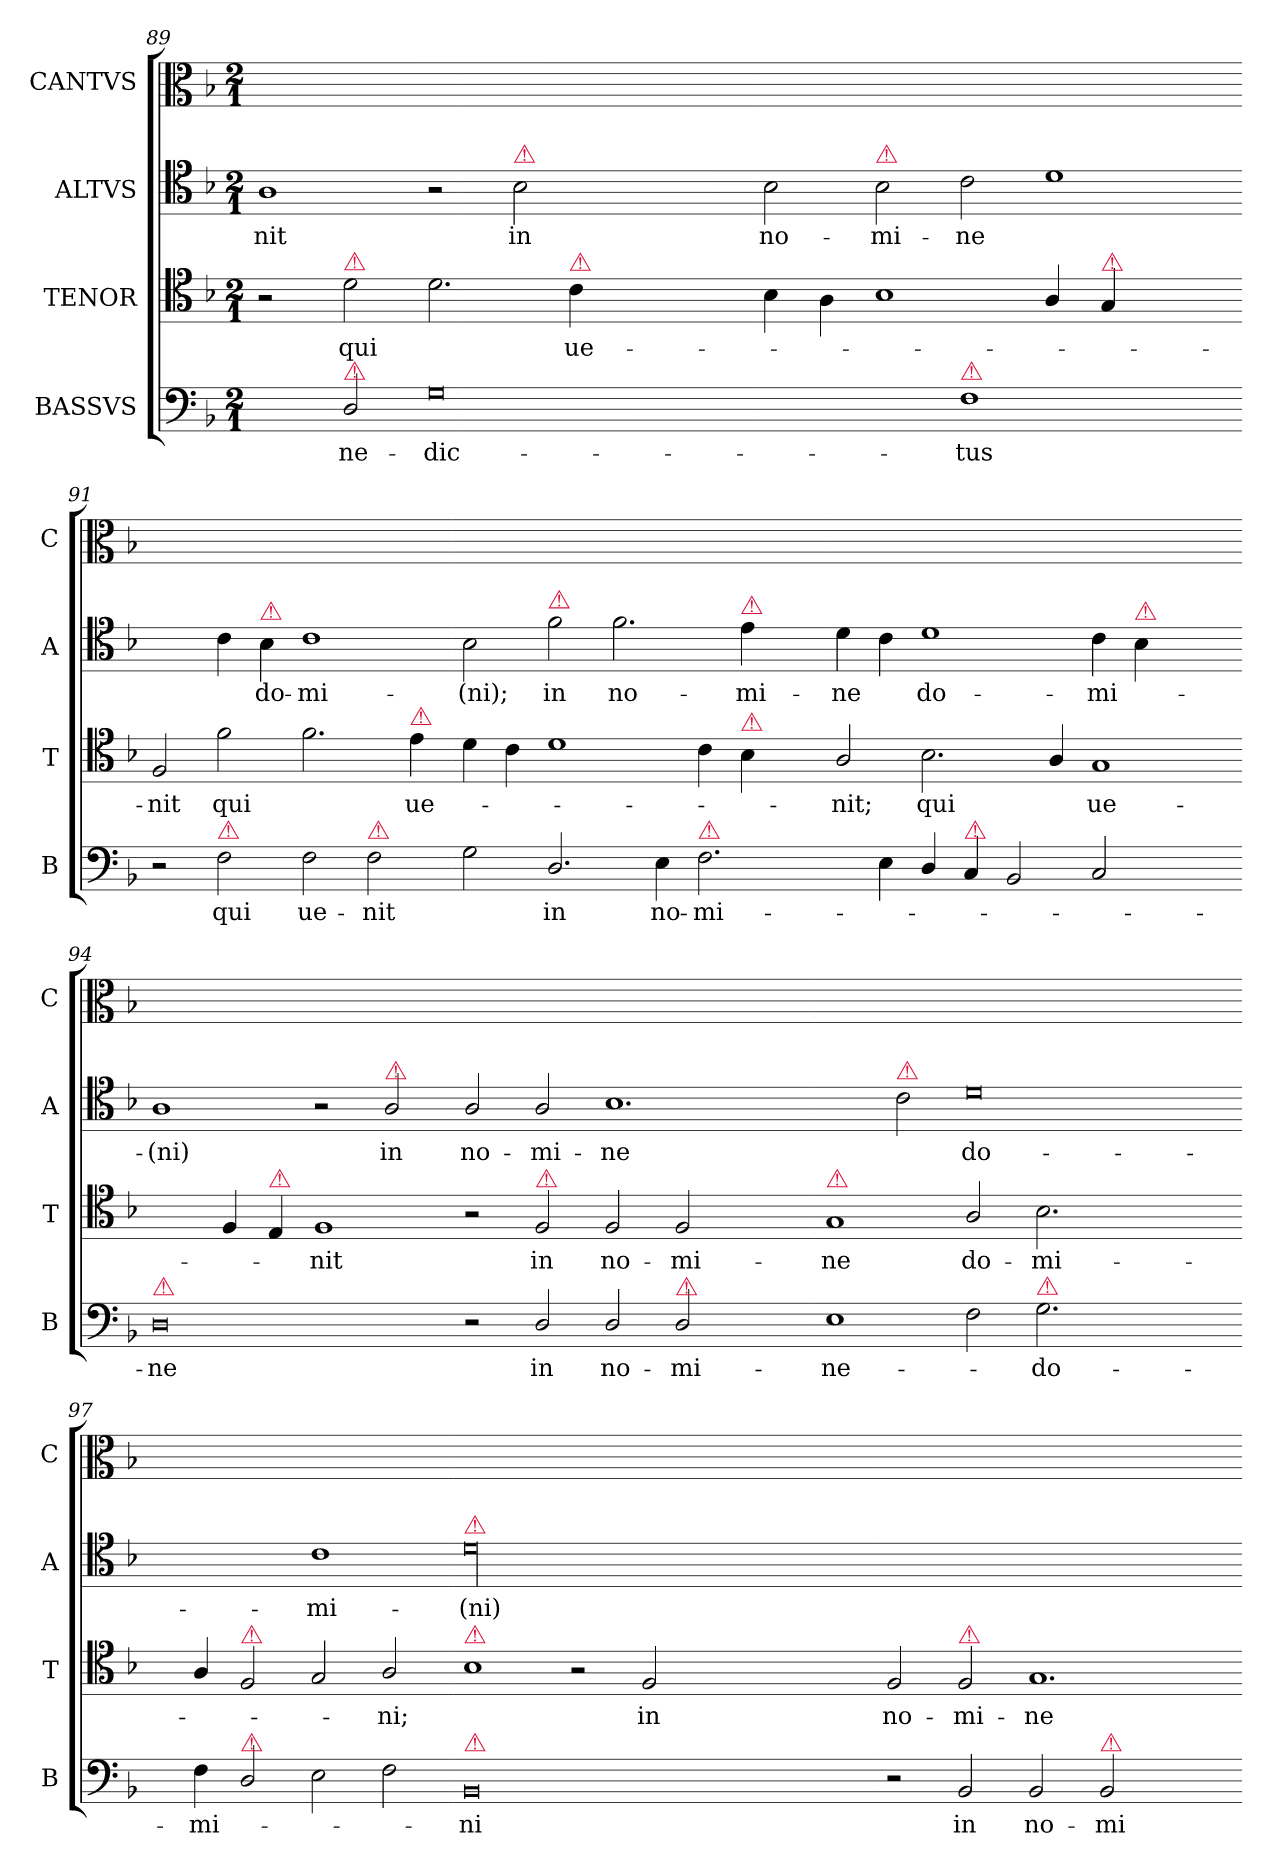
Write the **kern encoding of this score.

**kern	**text	**kern	**text	**kern	**text	**kern
*part4	*part4	*part3	*part3	*part2	*part2	*part1
*staff4	*staff4	*staff3	*staff3	*staff2	*staff2	*staff1
*I"BASSVS	*	*I"TENOR	*	*I"ALTVS	*	*I"CANTVS
*I'B	*	*I'T	*	*I'A	*	*I'C
*clefF4	*	*clefC4	*	*clefC4	*	*clefC3
*k[b-]	*	*k[b-]	*	*k[b-]	*	*k[b-]
*F:	*	*F:	*	*F:	*	*F:
*M2/1	*	*M2/1	*	*M2/1	*	*M2/1
=89	=89	=89	=89	=89	=89	=89
!	!	!	!	!	!LO:LY:i	!
2ryy	.	2r	.	1A\	-nit	0ryy
!	!	!LO:TX:a:color=crimson:t=⚠	!	!	!	!
!LO:TX:a:color=crimson:t=⚠	!	!	!	!	!	!
!	!LO:LY:i	!	!	!	!	!
2D/	-ne-	2d\	qui	.	.	.
!	!LO:LY:i	!	!	!	!	!
0G\	-dic-	2.d\	.	2r	.	.
!	!	!	!	!LO:TX:a:color=crimson:t=⚠	!	!
.	.	.	.	2B-\	in	.
!	!	!LO:TX:a:color=crimson:t=⚠	!	!	!	!
.	.	4c\	ue-	.	.	.
.	.	1ryy	.	1ryy	.	1ryy
=90-	=90-	=90-	=90-	=90-	=90-	=90-
1ryy	.	4B-\	.	2B-\	no-	0ryy
.	.	4A\	.	.	.	.
!	!	!	!	!LO:TX:a:color=crimson:t=⚠	!	!
.	.	1B-\	.	2B-\	-mi-	.
!LO:TX:a:color=crimson:t=⚠	!	!	!	!	!	!
!	!LO:LY:i	!	!	!	!	!
1F\	-tus	.	.	2c\	-ne	.
.	.	4A/	.	1d\	.	.
!	!	!LO:TX:a:color=crimson:t=⚠	!	!	!	!
.	.	4G/	.	.	.	.
2ryy	.	2ryy	.	.	.	2ryy
=91-	=91-	=91-	=91-	=91-	=91-	=91-
2r	.	2F/	-nit	2ryy	.	0ryy
!LO:TX:a:color=crimson:t=⚠	!	!	!	!	!	!
2F\	qui	2f\	qui	4c\	.	.
!	!	!	!	!LO:TX:a:color=crimson:t=⚠	!	!
.	.	.	.	4B-\	do-	.
2F\	ue-	2.f\	.	1c\	-mi-	.
!LO:TX:a:color=crimson:t=⚠	!	!	!	!	!	!
2F\	-nit	.	.	.	.	.
!	!	!LO:TX:a:color=crimson:t=⚠	!	!	!	!
.	.	4e\	ue-	.	.	.
=92-	=92-	=92-	=92-	=92-	=92-	=92-
2G\	.	4d\	.	2B-\	-(ni);	0ryy
.	.	4c\	.	.	.	.
!	!	!	!	!LO:TX:a:color=crimson:t=⚠	!	!
!	!	!	!	!	!LO:LY:i	!
2.D/	in	1d\	.	2f\	in	.
!	!	!	!	!	!LO:LY:i	!
.	.	.	.	2.f\	no-	.
4E\	no-	.	.	.	.	.
!LO:TX:a:color=crimson:t=⚠	!	!	!	!	!	!
2.F\	-mi-	4c\	.	.	.	.
!	!	!	!	!LO:TX:a:color=crimson:t=⚠	!	!
!	!	!LO:TX:a:color=crimson:t=⚠	!	!	!	!
!	!	!	!	!	!LO:LY:i	!
.	.	4B-\	.	4e\	-mi-	.
.	.	4ryy	.	4ryy	.	4ryy
=93-	=93-	=93-	=93-	=93-	=93-	=93-
!	!	!	!	!	!LO:LY:i	!
4ryy	.	2A/	-nit;	4d\	-ne	0ryy
4E\	.	.	.	4c\	.	.
!	!	!	!LO:LY:i	!	!LO:LY:i	!
4D/	.	2.B-\	qui	1d\	do-	.
!LO:TX:a:color=crimson:t=⚠	!	!	!	!	!	!
4C/	.	.	.	.	.	.
2BB-/	.	.	.	.	.	.
.	.	4A/	.	.	.	.
!	!	!	!LO:LY:i	!	!LO:LY:i	!
2C/	.	1G/	ue-	4c\	-mi-	.
!	!	!	!	!LO:TX:a:color=crimson:t=⚠	!	!
.	.	.	.	4B-\	.	.
2ryy	.	.	.	2ryy	.	2ryy
=94-	=94-	=94-	=94-	=94-	=94-	=94-
!LO:TX:a:color=crimson:t=⚠	!	!	!	!	!	!
!	!	!	!	!	!LO:LY:i	!
0D\	-ne	2ryy	.	1A\	-(ni)	0ryy
.	.	4F/	.	.	.	.
!	!	!LO:TX:a:color=crimson:t=⚠	!	!	!	!
.	.	4E/	.	.	.	.
!	!	!	!LO:LY:i	!	!	!
.	.	1F/	-nit	2r	.	.
!	!	!	!	!LO:TX:a:color=crimson:t=⚠	!	!
!	!	!	!	!	!LO:LY:i	!
.	.	.	.	2A/	in	.
=95-	=95-	=95-	=95-	=95-	=95-	=95-
!	!	!	!	!	!LO:LY:i	!
2r	.	2r	.	2A/	no-	0ryy
!	!	!LO:TX:a:color=crimson:t=⚠	!	!	!	!
!	!	!	!	!	!LO:LY:i	!
2D/	in	2F/	in	2A/	-mi-	.
!	!	!	!	!	!LO:LY:i	!
2D/	no-	2F/	no-	1.B-\	-ne	.
!LO:TX:a:color=crimson:t=⚠	!	!	!	!	!	!
2D/	-mi-	2F/	-mi-	.	.	.
2ryy	.	2ryy	.	.	.	2ryy
=96-	=96-	=96-	=96-	=96-	=96-	=96-
!	!	!LO:TX:a:color=crimson:t=⚠	!	!	!	!
1E\	-ne-	1G/	-ne	2ryy	.	0ryy
!	!	!	!	!LO:TX:a:color=crimson:t=⚠	!	!
.	.	.	.	2c\	.	.
!	!	!	!	!	!LO:LY:i	!
2F\	.	2A/	do-	0d\	do-	.
!LO:TX:a:color=crimson:t=⚠	!	!	!	!	!	!
2.G\	-do-	2.B-\	-mi-	.	.	.
.	.	.	.	.	.	1ryy
2.ryy	.	2.ryy	.	.	.	.
=97-	=97-	=97-	=97-	=97-	=97-	=97-
4ryy	.	4ryy	.	1ryy	.	0ryy
4F\	-mi-	4A/	.	.	.	.
!	!	!LO:TX:a:color=crimson:t=⚠	!	!	!	!
!LO:TX:a:color=crimson:t=⚠	!	!	!	!	!	!
2D/	.	2F/	.	.	.	.
!	!	!	!	!	!LO:LY:i	!
2E\	.	2G/	.	1c\	-mi-	.
2F\	.	2A/	-ni;	.	.	.
=98-	=98-	=98-	=98-	=98-	=98-	=98-
!	!	!	!	!LO:TX:a:color=crimson:t=⚠	!	!
!	!	!LO:TX:a:color=crimson:t=⚠	!	!	!	!
!LO:TX:a:color=crimson:t=⚠	!	!	!	!	!	!
!	!	!	!	!	!LO:LY:i	!
0BB-/	-ni	1B-\	.	00d\	-(ni)	0ryy
.	.	2r	.	.	.	.
!	!	!	!LO:LY:i	!	!	!
.	.	2F/	in	.	.	.
0ryy	.	0ryy	.	.	.	0ryy
=99-	=99-	=99-	=99-	=99-	=99-	=99-
!	!	!	!LO:LY:i	!	!	!
2r	.	2F/	no-	0ryy	.	0ryy
!	!	!LO:TX:a:color=crimson:t=⚠	!	!	!	!
!	!LO:LY:i	!	!LO:LY:i	!	!	!
2BB-/	in	2F/	-mi-	.	.	.
!	!LO:LY:i	!	!LO:LY:i	!	!	!
2BB-/	no-	1.G/	-ne	.	.	.
!LO:TX:a:color=crimson:t=⚠	!	!	!	!	!	!
!	!LO:LY:i	!	!	!	!	!
2BB-/	-mi-	.	.	.	.	.
2ryy	.	.	.	2ryy	.	2ryy
=-	=-	=-	=-	=-	=-	=-
*-	*-	*-	*-	*-	*-	*-
